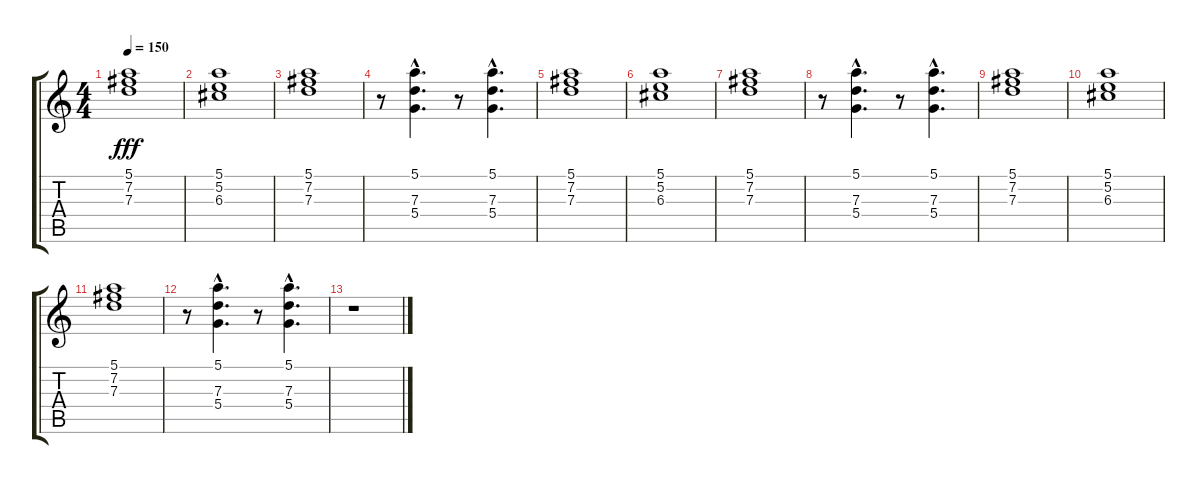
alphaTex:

\track "" {instrument electricguitarmuted}
\staff {score tabs}
\tuning (E4 B3 G3 D3 A2 E2) {hide}
\ts (4 4)
\tempo 150
\clef g2
\ks c
(5.1 7.2 7.3).1{dy fff} |
(5.1 5.2 6.3).1 |
(5.1 7.2 7.3).1 |
r.8 (5.1{hac} 7.3{hac} 5.4{hac}).4{d} r.8 (5.1{hac} 7.3{hac} 5.4{hac}).4{d} |
(5.1 7.2 7.3).1 |
(5.1 5.2 6.3).1 |
(5.1 7.2 7.3).1 |
r.8 (5.1{hac} 7.3{hac} 5.4{hac}).4{d} r.8 (5.1{hac} 7.3{hac} 5.4{hac}).4{d} |
(5.1 7.2 7.3).1 |
(5.1 5.2 6.3).1 |
(5.1 7.2 7.3).1 |
r.8 (5.1{hac} 7.3{hac} 5.4{hac}).4{d} r.8 (5.1{hac} 7.3{hac} 5.4{hac}).4{d} |
r.1
